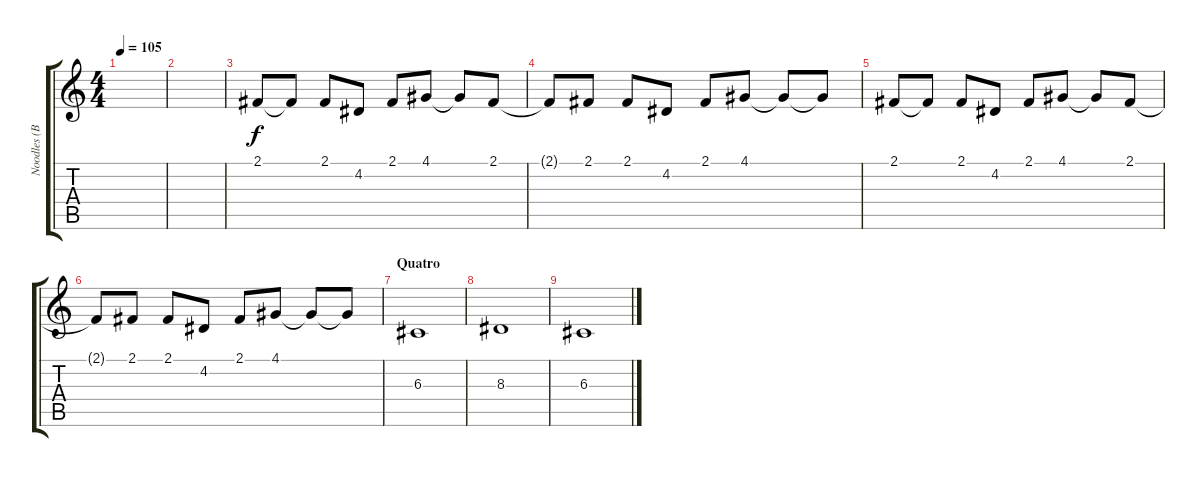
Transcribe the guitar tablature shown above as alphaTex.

\track ("Noodles (Backvocals)" "Noodles (B") {instrument bassoon}
\staff {score tabs}
\tuning (E4 B3 G3 D3 A2 E2) {hide}
\ts (4 4)
\tempo 105
\clef g2
\ks c
|
|
2.1.8{volume 9} 2.1{t}.8 2.1.8{volume 10} 4.2.8 2.1.8{volume 11} 4.1.8 4.1{t}.8{volume 12} 2.1.8 |
2.1{t}.8{volume 13} 2.1.8 2.1.8 4.2.8 2.1.8{volume 14} 4.1.8 4.1{t}.8 4.1{t}.8 |
2.1.8 2.1{t}.8 2.1.8 4.2.8 2.1.8 4.1.8 4.1{t}.8 2.1.8 |
2.1{t}.8 2.1.8 2.1.8 4.2.8 2.1.8 4.1.8 4.1{t}.8 4.1{t}.8 |
\section ("" "Quatro")
6.3.1 |
8.3.1 |
6.3.1
